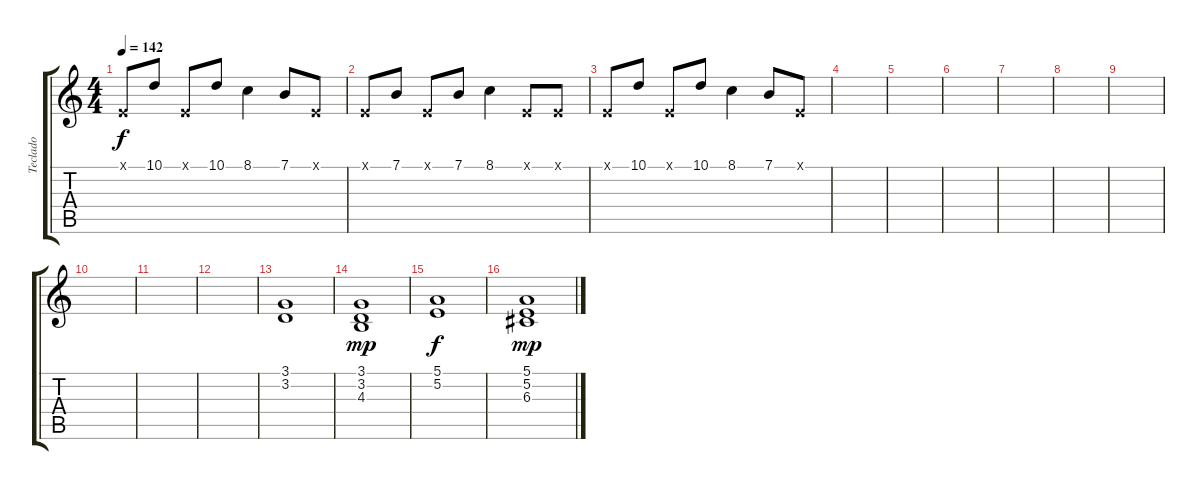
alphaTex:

\track ("Teclado" "Teclado") {instrument choiraahs}
\staff {score tabs}
\tuning (E4 B3 G3 D3 A2 E2) {hide}
\ts (4 4)
\tempo 142
\clef g2
\ks c
0.1{x}.8{dy f} 10.1.8 0.1{x}.8 10.1.8 8.1.4 7.1.8 0.1{x}.8 |
0.1{x}.8 7.1.8 0.1{x}.8 7.1.8 8.1.4 0.1{x}.8 0.1{x}.8 |
0.1{x}.8 10.1.8 0.1{x}.8 10.1.8 8.1.4 7.1.8 0.1{x}.8 |
|
|
|
|
|
|
|
|
|
(3.1 3.2).1 |
(3.1 3.2 4.3).1{dy mp} |
(5.1 5.2).1{dy f} |
(5.1 5.2 6.3).1{dy mp}
